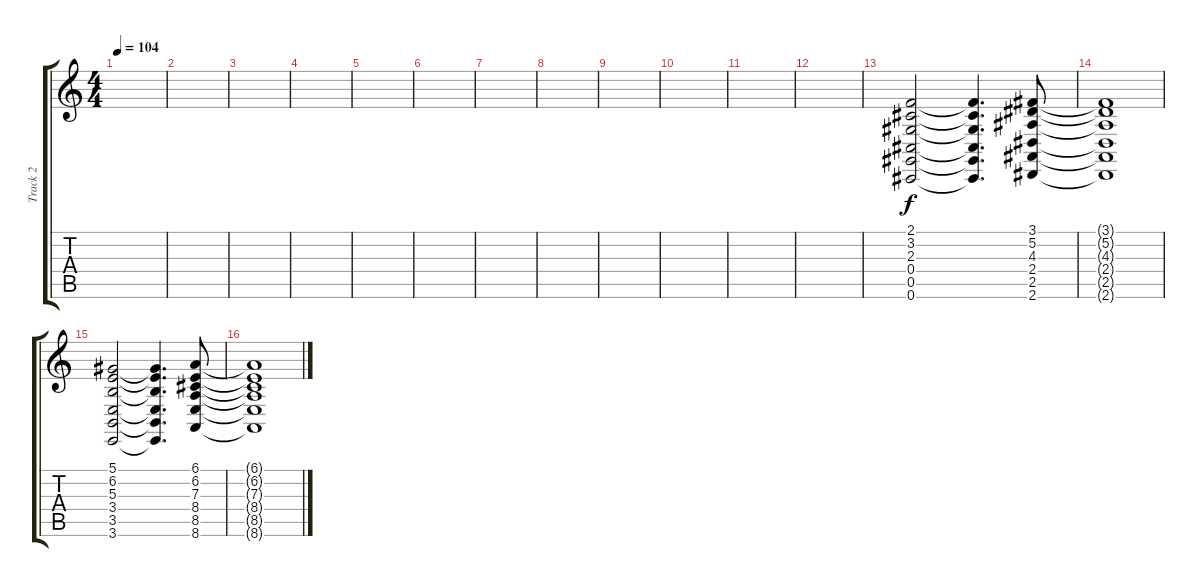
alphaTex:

\track ("Track 2" "Track 2") {instrument fx7echoes}
\staff {score tabs}
\tuning (Eb4 Bb3 Gb3 Db3 Ab2 Db2) {hide}
\ts (4 4)
\tempo 104
\clef g2
\ks c
|
|
|
|
|
|
|
|
|
|
|
|
(2.1 3.2 2.3 0.4 0.5 0.6).2 (2.1{t} 3.2{t} 2.3{t} 0.4{t} 0.5{t} 0.6{t}).4{d} (3.1 5.2 4.3 2.4 2.5 2.6).8 |
(3.1{t} 5.2{t} 4.3{t} 2.4{t} 2.5{t} 2.6{t}).1 |
(5.1 6.2 5.3 3.4 3.5 3.6).2 (5.1{t} 6.2{t} 5.3{t} 3.4{t} 3.5{t} 3.6{t}).4{d} (6.1 6.2 7.3 8.4 8.5 8.6).8 |
(6.1{t} 6.2{t} 7.3{t} 8.4{t} 8.5{t} 8.6{t}).1
